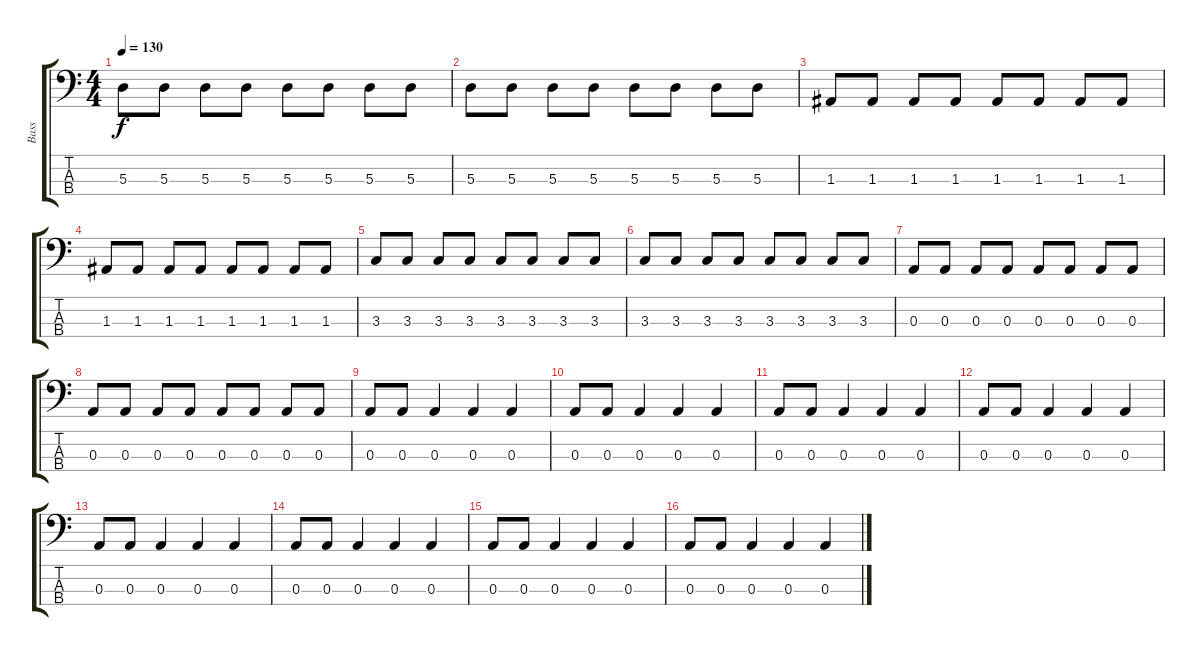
\track ("Bass" "Bass") {instrument electricbasspick}
\staff {score tabs}
\tuning (G2 D2 A1 E1) {hide}
\ts (4 4)
\tempo 130
\clef f4
\ks c
5.3.8{dy f} 5.3.8 5.3.8 5.3.8 5.3.8 5.3.8 5.3.8 5.3.8 |
5.3.8 5.3.8 5.3.8 5.3.8 5.3.8 5.3.8 5.3.8 5.3.8 |
1.3.8 1.3.8 1.3.8 1.3.8 1.3.8 1.3.8 1.3.8 1.3.8 |
1.3.8 1.3.8 1.3.8 1.3.8 1.3.8 1.3.8 1.3.8 1.3.8 |
3.3.8 3.3.8 3.3.8 3.3.8 3.3.8 3.3.8 3.3.8 3.3.8 |
3.3.8 3.3.8 3.3.8 3.3.8 3.3.8 3.3.8 3.3.8 3.3.8 |
0.3.8 0.3.8 0.3.8 0.3.8 0.3.8 0.3.8 0.3.8 0.3.8 |
0.3.8 0.3.8 0.3.8 0.3.8 0.3.8 0.3.8 0.3.8 0.3.8 |
0.3.8 0.3.8 0.3.4 0.3.4 0.3.4 |
0.3.8 0.3.8 0.3.4 0.3.4 0.3.4 |
0.3.8 0.3.8 0.3.4 0.3.4 0.3.4 |
0.3.8 0.3.8 0.3.4 0.3.4 0.3.4 |
0.3.8 0.3.8 0.3.4 0.3.4 0.3.4 |
0.3.8 0.3.8 0.3.4 0.3.4 0.3.4 |
0.3.8 0.3.8 0.3.4 0.3.4 0.3.4 |
0.3.8 0.3.8 0.3.4 0.3.4 0.3.4
